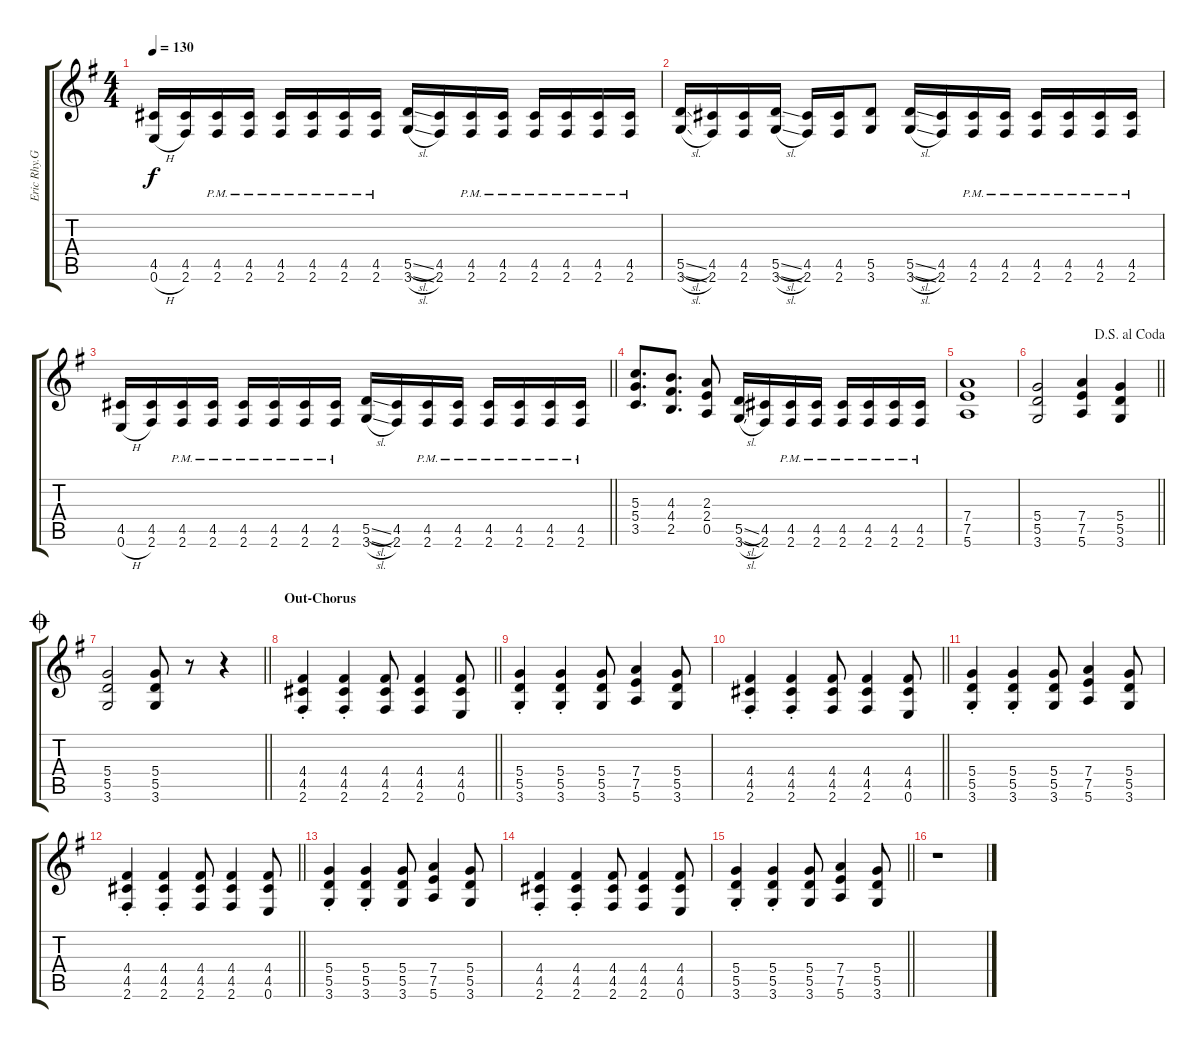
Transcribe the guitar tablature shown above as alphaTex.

\track ("Eric Rhy.Gtr." "Eric Rhy.G") {instrument distortionguitar}
\staff {score tabs}
\tuning (E4 B3 G3 D3 A2 E2) {hide}
\ts (4 4)
\tempo 130
\clef g2
\ks g
(4.5 0.6{h}).16{dy f} (4.5 2.6).16 (4.5{pm} 2.6{pm}).16 (4.5{pm} 2.6{pm}).16 (4.5{pm} 2.6{pm}).16 (4.5{pm} 2.6{pm}).16 (4.5{pm} 2.6{pm}).16 (4.5{pm} 2.6{pm}).16 (5.5{sl} 3.6{sl}).16 (4.5 2.6).16 (4.5{pm} 2.6{pm}).16 (4.5{pm} 2.6{pm}).16 (4.5{pm} 2.6{pm}).16 (4.5{pm} 2.6{pm}).16 (4.5{pm} 2.6{pm}).16 (4.5{pm} 2.6{pm}).16 |
(5.5{sl} 3.6{sl}).16 (4.5 2.6).16 (4.5 2.6).16 (5.5{sl} 3.6{sl}).16 (4.5 2.6).16 (4.5 2.6).16 (5.5 3.6).8 (5.5{sl} 3.6{sl}).16 (4.5 2.6).16 (4.5{pm} 2.6{pm}).16 (4.5{pm} 2.6{pm}).16 (4.5{pm} 2.6{pm}).16 (4.5{pm} 2.6{pm}).16 (4.5{pm} 2.6{pm}).16 (4.5{pm} 2.6{pm}).16 |
\barLineRight lightlight
(4.5 0.6{h}).16 (4.5 2.6).16 (4.5{pm} 2.6{pm}).16 (4.5{pm} 2.6{pm}).16 (4.5{pm} 2.6{pm}).16 (4.5{pm} 2.6{pm}).16 (4.5{pm} 2.6{pm}).16 (4.5{pm} 2.6{pm}).16 (5.5{sl} 3.6{sl}).16 (4.5 2.6).16 (4.5{pm} 2.6{pm}).16 (4.5{pm} 2.6{pm}).16 (4.5{pm} 2.6{pm}).16 (4.5{pm} 2.6{pm}).16 (4.5{pm} 2.6{pm}).16 (4.5{pm} 2.6{pm}).16 |
(5.3 5.4 3.5).8{d} (4.3 4.4 2.5).8{d} (2.3 2.4 0.5).8 (5.5{sl} 3.6{sl}).16 (4.5 2.6).16 (4.5{pm} 2.6{pm}).16 (4.5{pm} 2.6{pm}).16 (4.5{pm} 2.6{pm}).16 (4.5{pm} 2.6{pm}).16 (4.5{pm} 2.6{pm}).16 (4.5{pm} 2.6{pm}).16 |
(7.4 7.5 5.6).1 |
\jump dalsegnoalcoda
\barLineRight lightlight
(5.4 5.5 3.6).2 (7.4 7.5 5.6).4 (5.4 5.5 3.6).4 |
\jump coda
\barLineRight lightlight
(5.4 5.5 3.6).2 (5.4 5.5 3.6).8 r.8 r.4 |
\section ("" "Out-Chorus")
\barLineRight lightlight
(4.4{st} 4.5{st} 2.6{st}).4 (4.4{st} 4.5{st} 2.6{st}).4 (4.4 4.5 2.6).8 (4.4 4.5 2.6).4 (4.4 4.5 0.6).8 |
(5.4{st} 5.5{st} 3.6{st}).4 (5.4{st} 5.5{st} 3.6{st}).4 (5.4 5.5 3.6).8 (7.4 7.5 5.6).4 (5.4 5.5 3.6).8 |
\barLineRight lightlight
(4.4{st} 4.5{st} 2.6{st}).4 (4.4{st} 4.5{st} 2.6{st}).4 (4.4 4.5 2.6).8 (4.4 4.5 2.6).4 (4.4 4.5 0.6).8 |
(5.4{st} 5.5{st} 3.6{st}).4 (5.4{st} 5.5{st} 3.6{st}).4 (5.4 5.5 3.6).8 (7.4 7.5 5.6).4 (5.4 5.5 3.6).8 |
\barLineRight lightlight
(4.4{st} 4.5{st} 2.6{st}).4 (4.4{st} 4.5{st} 2.6{st}).4 (4.4 4.5 2.6).8 (4.4 4.5 2.6).4 (4.4 4.5 0.6).8 |
(5.4{st} 5.5{st} 3.6{st}).4 (5.4{st} 5.5{st} 3.6{st}).4 (5.4 5.5 3.6).8 (7.4 7.5 5.6).4 (5.4 5.5 3.6).8 |
(4.4{st} 4.5{st} 2.6{st}).4 (4.4{st} 4.5{st} 2.6{st}).4 (4.4 4.5 2.6).8 (4.4 4.5 2.6).4 (4.4 4.5 0.6).8 |
\barLineRight lightlight
(5.4{st} 5.5{st} 3.6{st}).4 (5.4{st} 5.5{st} 3.6{st}).4 (5.4 5.5 3.6).8 (7.4 7.5 5.6).4 (5.4 5.5 3.6).8 |
r.1
